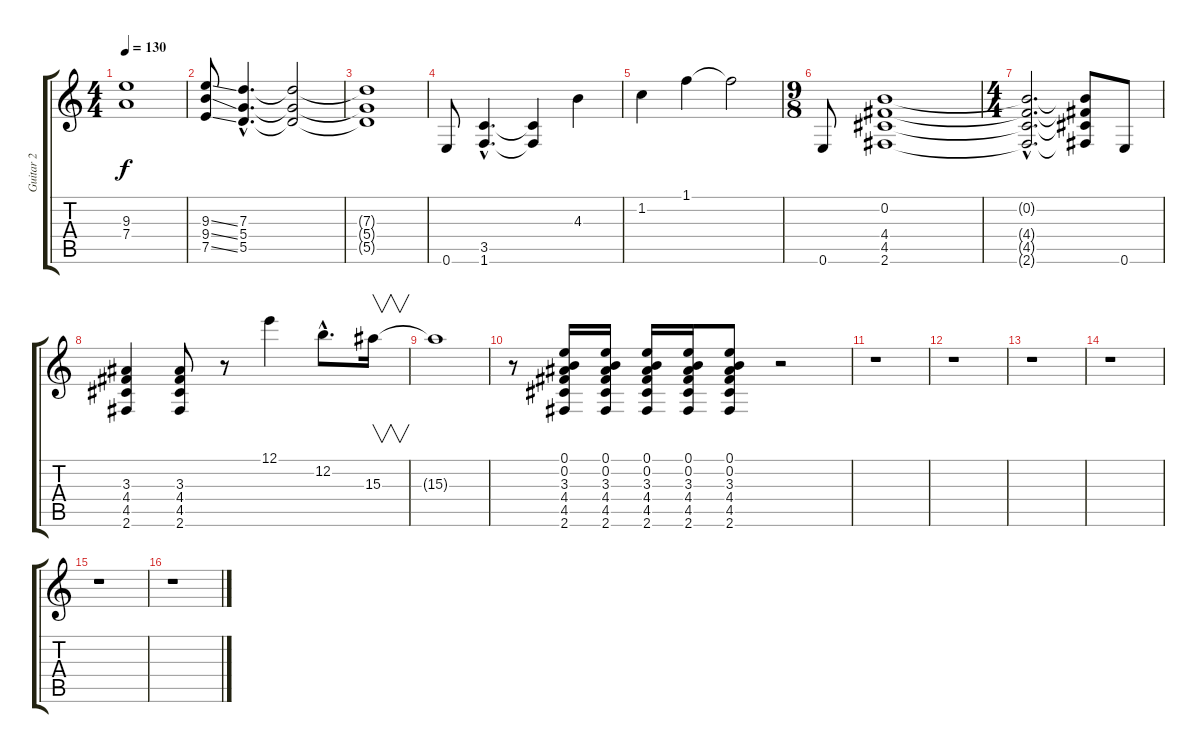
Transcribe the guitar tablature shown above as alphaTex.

\track ("Guitar 2" "Guitar 2") {instrument overdrivenguitar}
\staff {score tabs}
\tuning (E4 B3 G3 D3 A2 E2) {hide}
\ts (4 4)
\tempo 130
\clef g2
\ks c
(9.3{t} 7.4{t}).1{dy f} |
(9.3{ss} 9.4{ss} 7.5{ss}).8 (7.3{hac} 5.4{hac} 5.5{hac}).4{d} (7.3{t} 5.4{t} 5.5{t}).2 |
(7.3{t} 5.4{t} 5.5{t}).1 |
0.6.8 (3.5{hac} 1.6{hac}).4{d} (3.5{t} 1.6{t}).4 4.3.4 |
1.2.4 1.1.4 1.1{t}.2 |
\ts (9 8)
0.6.8 (0.2 4.4 4.5 2.6).1 |
\ts (4 4)
(0.2{hac t} 4.4{hac t} 4.5{hac t} 2.6{hac t}).2{d} (0.2{t} 4.4{t} 4.5{t} 2.6{t}).8 0.6.8 |
(3.3 4.4 4.5 2.6).4 (3.3 4.4 4.5 2.6).8 r.8 12.1.4 12.2{hac}.8{d} 15.3.16{v} |
15.3{t}.1 |
r.8 (0.1 0.2 3.3 4.4 4.5 2.6).16 (0.1 0.2 3.3 4.4 4.5 2.6).16 (0.1 0.2 3.3 4.4 4.5 2.6).16 (0.1 0.2 3.3 4.4 4.5 2.6).16 (0.1 0.2 3.3 4.4 4.5 2.6).8 r.2 |
r.1 |
r.1 |
r.1 |
r.1 |
r.1 |
r.1
